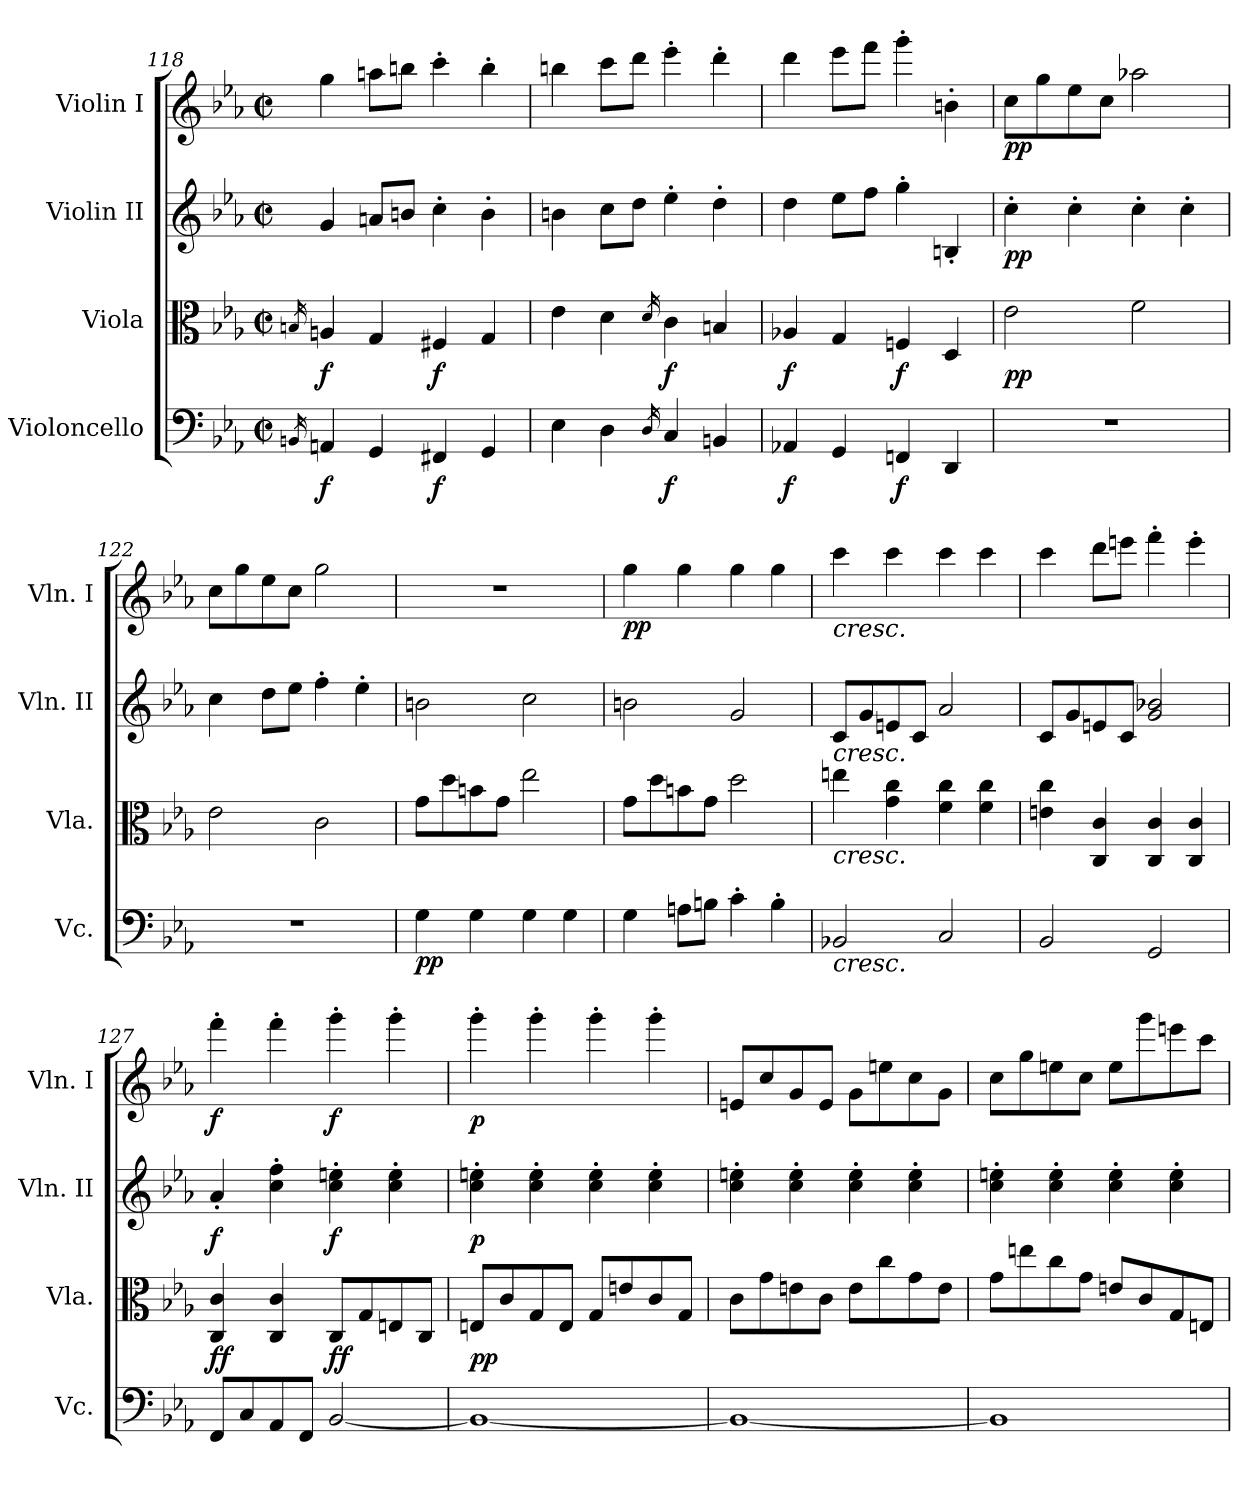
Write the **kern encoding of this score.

**kern	**dynam	**kern	**dynam	**kern	**dynam	**kern	**dynam
*part4	*part4	*part3	*part3	*part2	*part2	*part1	*part1
*staff4	*staff4	*staff3	*staff3	*staff2	*staff2	*staff1	*staff1
*I"Violoncello	*	*I"Viola	*	*I"Violin II	*	*I"Violin I	*
*I'Vc.	*	*I'Vla.	*	*I'Vln. II	*	*I'Vln. I	*
*clefF4	*	*clefC3	*	*clefG2	*	*clefG2	*
*k[b-e-a-]	*	*k[b-e-a-]	*	*k[b-e-a-]	*	*k[b-e-a-]	*
*M2/2	*	*M2/2	*	*M2/2	*	*M2/2	*
*met(c|)	*	*met(c|)	*	*met(c|)	*	*met(c|)	*
=118	=118	=118	=118	=118	=118	=118	=118
16qBBn/	.	16qBn/	.	.	.	.	.
!	!LO:DY:b	!	!LO:DY:b	!	!	!	!
4AAn/	f	4An/	f	4g/	.	4gg\	.
4GG/	.	4G/	.	8an/L	.	8aan\L	.
.	.	.	.	8bn/J	.	8bbn\J	.
!	!LO:DY:b	!	!LO:DY:b	!	!	!	!
4FF#X/	f	4F#X/	f	4cc'\	.	4ccc'\	.
4GG/	.	4G/	.	4b'\	.	4bb'\	.
!!LO:LB:g=z
=119	=119	=119	=119	=119	=119	=119	=119
4E-\	.	4e-\	.	4bn\	.	4bbn\	.
4D\	.	4d\	.	8cc\L	.	8ccc\L	.
.	.	.	.	8dd\J	.	8ddd\J	.
16qD/	.	16qd/	.	.	.	.	.
!	!LO:DY:b	!	!LO:DY:b	!	!	!	!
4C/	f	4c\	f	4ee-'\	.	4eee-'\	.
4BBn/	.	4Bn/	.	4dd'\	.	4ddd'\	.
!!LO:LB:g=z
=120	=120	=120	=120	=120	=120	=120	=120
!	!LO:DY:b	!	!LO:DY:b	!	!	!	!
4AA-X/	f	4A-X/	f	4dd\	.	4ddd\	.
4GG/	.	4G/	.	8ee-\L	.	8eee-\L	.
.	.	.	.	8ff\J	.	8fff\J	.
!	!LO:DY:b	!	!LO:DY:b	!	!	!	!
4FFn/	f	4Fn/	f	4gg'\	.	4ggg'\	.
4DD/	.	4D/	.	4Bn'/	.	4bn'\	.
=121	=121	=121	=121	=121	=121	=121	=121
!	!	!	!LO:DY:b	!	!LO:DY:b	!	!LO:DY:b
1r	.	2e-\	pp	4cc'\	pp	8cc\L	pp
.	.	.	.	.	.	8gg\	.
.	.	.	.	4cc'\	.	8ee-\	.
.	.	.	.	.	.	8cc\J	.
.	.	2f\	.	4cc'\	.	2aa-X\	.
.	.	.	.	4cc'\	.	.	.
=122	=122	=122	=122	=122	=122	=122	=122
1r	.	2e-\	.	4cc\	.	8cc\L	.
.	.	.	.	.	.	8gg\	.
.	.	.	.	8dd\L	.	8ee-\	.
.	.	.	.	8ee-\J	.	8cc\J	.
.	.	2c\	.	4ff'\	.	2gg\	.
.	.	.	.	4ee-'\	.	.	.
=123	=123	=123	=123	=123	=123	=123	=123
!	!LO:DY:b	!	!	!	!	!	!
4G\	pp	8g\L	.	2bn\	.	1r	.
.	.	8dd\	.	.	.	.	.
4G\	.	8bn\	.	.	.	.	.
.	.	8g\J	.	.	.	.	.
4G\	.	2ee-\	.	2cc\	.	.	.
4G\	.	.	.	.	.	.	.
=124	=124	=124	=124	=124	=124	=124	=124
!	!	!	!	!	!	!	!LO:DY:b
4G\	.	8g\L	.	2bn\	.	4gg\	pp
.	.	8dd\	.	.	.	.	.
8An\L	.	8bn\	.	.	.	4gg\	.
8Bn\J	.	8g\J	.	.	.	.	.
4c'\	.	2dd\	.	2g/	.	4gg\	.
4B'\	.	.	.	.	.	4gg\	.
!!LO:PB:g=z
=125	=125	=125	=125	=125	=125	=125	=125
!	!	!	!	!	!	!LO:TX:b:i:t=cresc.	!
!	!	!	!	!LO:TX:b:i:t=cresc.	!	!	!
!	!	!LO:TX:b:i:t=cresc.	!	!	!	!	!
!LO:TX:b:i:t=cresc.	!	!	!	!	!	!	!
2BB-X/	.	4een\	.	8c/L	.	4ccc\	.
.	.	.	.	8g/	.	.	.
.	.	4g\ 4cc\	.	8en/	.	4ccc\	.
.	.	.	.	8c/J	.	.	.
2C/	.	4f\ 4cc\	.	2a-/	.	4ccc\	.
.	.	4f\ 4cc\	.	.	.	4ccc\	.
=126	=126	=126	=126	=126	=126	=126	=126
2BB-/	.	4en\ 4cc\	.	8c/L	.	4ccc\	.
.	.	.	.	8g/	.	.	.
.	.	4C/ 4c/	.	8en/	.	8ddd\L	.
.	.	.	.	8c/J	.	8eeen\J	.
2GG/	.	4C/ 4c/	.	2g/ 2b-X/	.	4fff'\	.
.	.	4C/ 4c/	.	.	.	4eee'\	.
=127	=127	=127	=127	=127	=127	=127	=127
!	!LO:DY:b	!	!	!	!	!	!
!	!LO:DY:n=1:a	!	!	!	!LO:DY:b	!	!LO:DY:b
8FF/L	f f	4C/ 4c/	.	4a-'/	f	4fff'\	f
8C/	.	.	.	.	.	.	.
8AA-/	.	4C/ 4c/	.	4cc\' 4ff\'	.	4fff'\	.
8FF/J	.	.	.	.	.	.	.
!	!LO:DY:n=2:b	!	!	!	!	!	!
!	!LO:DY:n=3:a	!	!	!	!LO:DY:b	!	!LO:DY:b
[2BB-/	f f	8C/L	.	4cc\' 4een\'	f	4ggg'\	f
.	.	8G/	.	.	.	.	.
.	.	8En/	.	4cc\' 4ee\'	.	4ggg'\	.
.	.	8C/J	.	.	.	.	.
=128	=128	=128	=128	=128	=128	=128	=128
!	!LO:DY:a	!	!	!	!	!	!
!	!LO:DY:n=1:b	!	!	!	!LO:DY:b	!	!LO:DY:b
1BB-_	p p	8En/L	.	4cc\' 4een\'	p	4ggg'\	p
.	.	8c/	.	.	.	.	.
.	.	8G/	.	4cc\' 4ee\'	.	4ggg'\	.
.	.	8E/J	.	.	.	.	.
.	.	8G/L	.	4cc\' 4ee\'	.	4ggg'\	.
.	.	8en/	.	.	.	.	.
.	.	8c/	.	4cc\' 4ee\'	.	4ggg'\	.
.	.	8G/J	.	.	.	.	.
!!LO:LB:g=z
=129	=129	=129	=129	=129	=129	=129	=129
1BB-_	.	8c\L	.	4cc\' 4een\'	.	8en/L	.
.	.	8g\	.	.	.	8cc/	.
.	.	8en\	.	4cc\' 4ee\'	.	8g/	.
.	.	8c\J	.	.	.	8e/J	.
.	.	8e\L	.	4cc\' 4ee\'	.	8g\L	.
.	.	8cc\	.	.	.	8een\	.
.	.	8g\	.	4cc\' 4ee\'	.	8cc\	.
.	.	8e\J	.	.	.	8g\J	.
=130	=130	=130	=130	=130	=130	=130	=130
1BB-]	.	8g\L	.	4cc\' 4een\'	.	8cc\L	.
.	.	8een\	.	.	.	8gg\	.
.	.	8cc\	.	4cc\' 4ee\'	.	8een\	.
.	.	8g\J	.	.	.	8cc\J	.
.	.	8en/L	.	4cc\' 4ee\'	.	8ee\L	.
.	.	8c/	.	.	.	8ggg\	.
.	.	8G/	.	4cc\' 4ee\'	.	8eeen\	.
.	.	8En/J	.	.	.	8ccc\J	.
=	=	=	=	=	=	=	=
*-	*-	*-	*-	*-	*-	*-	*-
